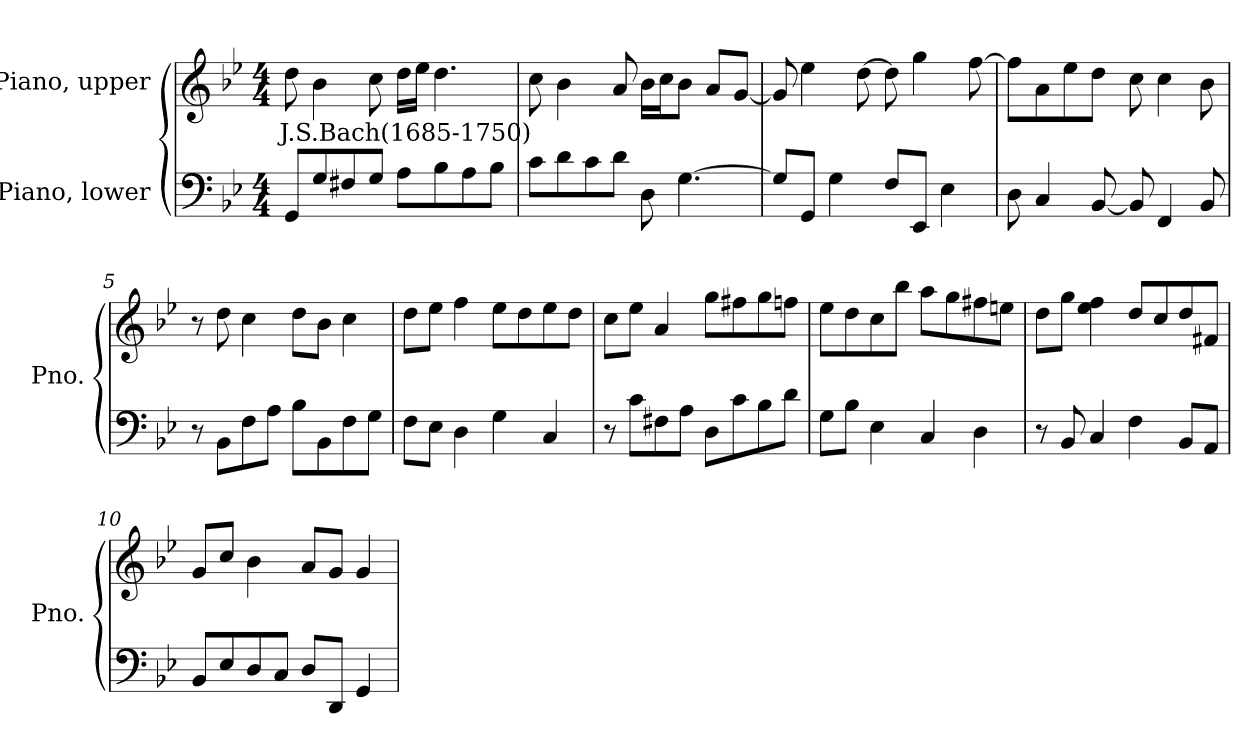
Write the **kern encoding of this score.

**kern	**kern	**text
*part2	*part1	*part1
*staff2	*staff1	*staff1
*I"Piano, lower	*I"Piano, upper	*
*I'Pno.	*I'Pno.	*
*clefF4	*clefG2	*
*k[b-e-]	*k[b-e-]	*
*M4/4	*M4/4	*
*MM60	*MM60	*
=1	=1	=1
!	!	!LO:LY:b
8GG/L	8dd\	J.S.Bach(1685-1750)
8G/	4b-\	.
8F#X/	.	.
8G/J	8cc\	.
8A\L	16dd\LL	.
.	16ee-\JJ	.
8B-\	4.dd\	.
8A\	.	.
8B-\J	.	.
=2	=2	=2
8c\L	8cc\	.
8d\	4b-\	.
8c\	.	.
8d\J	8a/	.
8D\	16b-\LL	.
.	16cc\J	.
[4.G\	8b-\J	.
.	8a/L	.
.	[8g/J	.
=3	=3	=3
8G/L]	8g/]	.
8GG/J	4ee-\	.
4G\	.	.
.	[8dd\	.
8F/L	8dd\]	.
8EE-/J	4gg\	.
4E-\	.	.
.	[8ff\	.
!!LO:LB:g=z
=4	=4	=4
8D\	8ff\L]	.
4C/	8a\	.
.	8ee-\	.
[8BB-/	8dd\J	.
8BB-/]	8cc\	.
4FF/	4cc\	.
8BB-/	8b-\	.
=5	=5	=5
8r	8r	.
8BB-\L	8dd\	.
8F\	4cc\	.
8A\J	.	.
8B-\L	8dd\L	.
8BB-\	8b-\J	.
8F\	4cc\	.
8G\J	.	.
=6	=6	=6
8F\L	8dd\L	.
8E-\J	8ee-\J	.
4D\	4ff\	.
4G\	8ee-\L	.
.	8dd\	.
4C/	8ee-\	.
.	8dd\J	.
=7	=7	=7
8r	8cc\L	.
8c\L	8ee-\J	.
8F#X\	4a/	.
8A\J	.	.
8D\L	8gg\L	.
8c\	8ff#X\	.
8B-\	8gg\	.
8d\J	8ffn\J	.
!!LO:LB:g=z
=8	=8	=8
8G\L	8ee-\L	.
8B-\J	8dd\	.
4E-\	8cc\	.
.	8bb-\J	.
4C/	8aa\L	.
.	8gg\	.
4D\	8ff#X\	.
.	8een\J	.
=9	=9	=9
8r	8dd\L	.
8BB-/	8gg\J	.
4C/	4ee-\ 4ff\	.
4F\	8dd/L	.
.	8cc/	.
8BB-/L	8dd/	.
8AA/J	8f#X/J	.
=10	=10	=10
8BB-/L	8g/L	.
8E-/	8cc/J	.
8D/	4b-\	.
8C/J	.	.
8D/L	8a/L	.
8DD/J	8g/J	.
4GG/	4g/	.
=	=	=
*-	*-	*-
